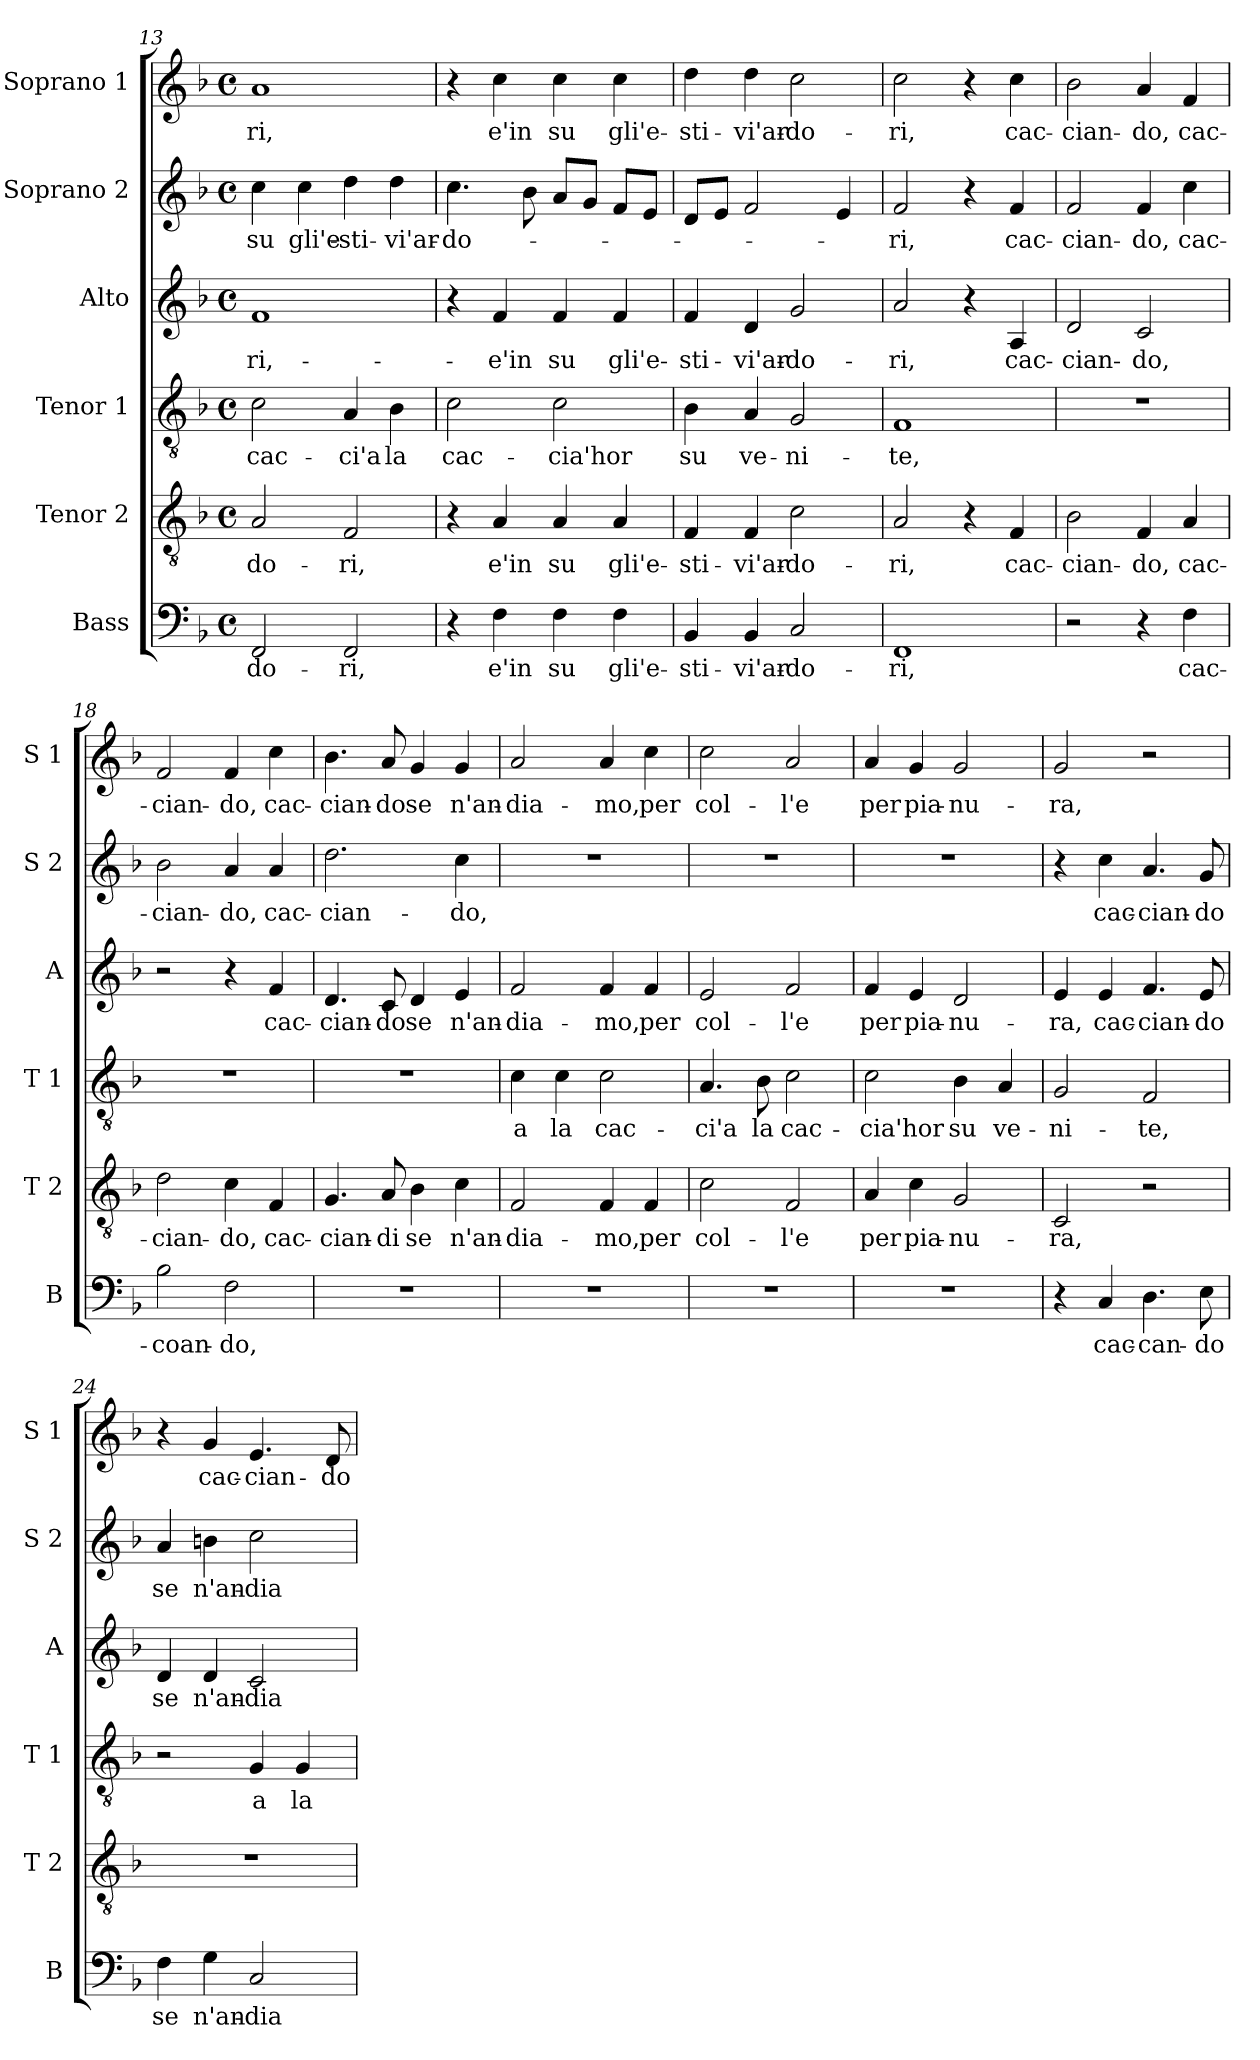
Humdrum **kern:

**kern	**text	**kern	**text	**kern	**text	**kern	**text	**kern	**text	**kern	**text
*part6	*part6	*part5	*part5	*part4	*part4	*part3	*part3	*part2	*part2	*part1	*part1
*staff6	*staff6	*staff5	*staff5	*staff4	*staff4	*staff3	*staff3	*staff2	*staff2	*staff1	*staff1
*I"Bass	*	*I"Tenor 2	*	*I"Tenor 1	*	*I"Alto	*	*I"Soprano 2	*	*I"Soprano 1	*
*I'B	*	*I'T 2	*	*I'T 1	*	*I'A	*	*I'S 2	*	*I'S 1	*
!!LO:PB:g=z
*clefF4	*	*clefGv2	*	*clefGv2	*	*clefG2	*	*clefG2	*	*clefG2	*
*k[b-]	*	*k[b-]	*	*k[b-]	*	*k[b-]	*	*k[b-]	*	*k[b-]	*
*F:	*	*F:	*	*F:	*	*F:	*	*F:	*	*F:	*
*M4/4	*	*M4/4	*	*M4/4	*	*M4/4	*	*M4/4	*	*M4/4	*
*met(c)	*	*met(c)	*	*met(c)	*	*met(c)	*	*met(c)	*	*met(c)	*
=13	=13	=13	=13	=13	=13	=13	=13	=13	=13	=13	=13
!	!LO:LY:b	!	!LO:LY:b	!	!LO:LY:b	!	!LO:LY:b	!	!LO:LY:b	!	!LO:LY:b
2FF/	-do-	2A/	-do-	2c\	cac-	1f	-ri,-	4cc\	su	1a	-ri,
!	!	!	!	!	!	!	!	!	!LO:LY:b	!	!
.	.	.	.	.	.	.	.	4cc\	gli'e-	.	.
!	!LO:LY:b	!	!LO:LY:b	!	!LO:LY:b	!	!	!	!LO:LY:b	!	!
2FF/	-ri,	2F/	-ri,	4A/	-ci'a	.	.	4dd\	-sti-	.	.
!	!	!	!	!	!LO:LY:b	!	!	!	!LO:LY:b	!	!
.	.	.	.	4B-\	la	.	.	4dd\	-vi'ar-	.	.
=14	=14	=14	=14	=14	=14	=14	=14	=14	=14	=14	=14
!	!	!	!	!	!LO:LY:b	!	!	!	!LO:LY:b	!	!
4r	.	4r	.	2c\	cac-	4r	.	4.cc\	-do-	4r	.
!	!LO:LY:b	!	!LO:LY:b	!	!	!	!LO:LY:b	!	!	!	!LO:LY:b
4F\	e'in	4A/	e'in	.	.	4f/	-e'in	.	.	4cc\	e'in
.	.	.	.	.	.	.	.	8b-\	.	.	.
!	!LO:LY:b	!	!LO:LY:b	!	!LO:LY:b	!	!LO:LY:b	!	!	!	!LO:LY:b
4F\	su	4A/	su	2c\	-cia'hor	4f/	su	8a/L	.	4cc\	su
.	.	.	.	.	.	.	.	8g/J	.	.	.
!	!LO:LY:b	!	!LO:LY:b	!	!	!	!LO:LY:b	!	!	!	!LO:LY:b
4F\	gli'e-	4A/	gli'e-	.	.	4f/	gli'e-	8f/L	.	4cc\	gli'e-
.	.	.	.	.	.	.	.	8e/J	.	.	.
=15	=15	=15	=15	=15	=15	=15	=15	=15	=15	=15	=15
!	!LO:LY:b	!	!LO:LY:b	!	!LO:LY:b	!	!LO:LY:b	!	!	!	!LO:LY:b
4BB-/	-sti-	4F/	-sti-	4B-\	su	4f/	-sti-	8d/L	.	4dd\	-sti-
.	.	.	.	.	.	.	.	8e/J	.	.	.
!	!LO:LY:b	!	!LO:LY:b	!	!LO:LY:b	!	!LO:LY:b	!	!	!	!LO:LY:b
4BB-/	-vi'ar-	4F/	-vi'ar-	4A/	ve-	4d/	-vi'ar-	2f/	.	4dd\	-vi'ar-
!	!LO:LY:b	!	!LO:LY:b	!	!LO:LY:b	!	!LO:LY:b	!	!	!	!LO:LY:b
2C/	-do-	2c\	-do-	2G/	-ni-	2g/	-do-	.	.	2cc\	-do-
.	.	.	.	.	.	.	.	4e/	.	.	.
=16	=16	=16	=16	=16	=16	=16	=16	=16	=16	=16	=16
!	!LO:LY:b	!	!LO:LY:b	!	!LO:LY:b	!	!LO:LY:b	!	!LO:LY:b	!	!LO:LY:b
1FF	-ri,	2A/	-ri,	1F	-te,	2a/	-ri,	2f/	-ri,	2cc\	-ri,
.	.	4r	.	.	.	4r	.	4r	.	4r	.
!	!	!	!LO:LY:b	!	!	!	!LO:LY:b	!	!LO:LY:b	!	!LO:LY:b
.	.	4F/	cac-	.	.	4A/	cac-	4f/	cac-	4cc\	cac-
=17	=17	=17	=17	=17	=17	=17	=17	=17	=17	=17	=17
!	!	!	!LO:LY:b	!	!	!	!LO:LY:b	!	!LO:LY:b	!	!LO:LY:b
2r	.	2B-\	-cian-	1r	.	2d/	-cian-	2f/	-cian-	2b-\	-cian-
!	!	!	!LO:LY:b	!	!	!	!LO:LY:b	!	!LO:LY:b	!	!LO:LY:b
4r	.	4F/	-do,	.	.	2c/	-do,	4f/	-do,	4a/	-do,
!	!LO:LY:b	!	!LO:LY:b	!	!	!	!	!	!LO:LY:b	!	!LO:LY:b
4F\	cac-	4A/	cac-	.	.	.	.	4cc\	cac-	4f/	cac-
=18	=18	=18	=18	=18	=18	=18	=18	=18	=18	=18	=18
!	!LO:LY:b	!	!LO:LY:b	!	!	!	!	!	!LO:LY:b	!	!LO:LY:b
2B-\	-coan-	2d\	-cian-	1r	.	2r	.	2b-\	-cian-	2f/	-cian-
!	!LO:LY:b	!	!LO:LY:b	!	!	!	!	!	!LO:LY:b	!	!LO:LY:b
2F\	-do,	4c\	-do,	.	.	4r	.	4a/	-do,	4f/	-do,
!	!	!	!LO:LY:b	!	!	!	!LO:LY:b	!	!LO:LY:b	!	!LO:LY:b
.	.	4F/	cac-	.	.	4f/	cac-	4a/	cac-	4cc\	cac-
!!LO:LB:g=z
=19	=19	=19	=19	=19	=19	=19	=19	=19	=19	=19	=19
!	!	!	!LO:LY:b	!	!	!	!LO:LY:b	!	!LO:LY:b	!	!LO:LY:b
1r	.	4.G/	-cian-	1r	.	4.d/	-cian-	2.dd\	-cian-	4.b-\	-cian-
!	!	!	!LO:LY:b	!	!	!	!LO:LY:b	!	!	!	!LO:LY:b
.	.	8A/	-di	.	.	8c/	-do	.	.	8a/	-do
!	!	!	!LO:LY:b	!	!	!	!LO:LY:b	!	!	!	!LO:LY:b
.	.	4B-\	se	.	.	4d/	se	.	.	4g/	se
!	!	!	!LO:LY:b	!	!	!	!LO:LY:b	!	!LO:LY:b	!	!LO:LY:b
.	.	4c\	n'an-	.	.	4e/	n'an-	4cc\	-do,	4g/	n'an-
=20	=20	=20	=20	=20	=20	=20	=20	=20	=20	=20	=20
!	!	!	!LO:LY:b	!	!LO:LY:b	!	!LO:LY:b	!	!	!	!LO:LY:b
1r	.	2F/	-dia-	4c\	a	2f/	-dia-	1r	.	2a/	-dia-
!	!	!	!	!	!LO:LY:b	!	!	!	!	!	!
.	.	.	.	4c\	la	.	.	.	.	.	.
!	!	!	!LO:LY:b	!	!LO:LY:b	!	!LO:LY:b	!	!	!	!LO:LY:b
.	.	4F/	-mo,	2c\	cac-	4f/	-mo,	.	.	4a/	-mo,
!	!	!	!LO:LY:b	!	!	!	!LO:LY:b	!	!	!	!LO:LY:b
.	.	4F/	per	.	.	4f/	per	.	.	4cc\	per
=21	=21	=21	=21	=21	=21	=21	=21	=21	=21	=21	=21
!	!	!	!LO:LY:b	!	!LO:LY:b	!	!LO:LY:b	!	!	!	!LO:LY:b
1r	.	2c\	col-	4.A/	-ci'a	2e/	col-	1r	.	2cc\	col-
!	!	!	!	!	!LO:LY:b	!	!	!	!	!	!
.	.	.	.	8B-\	la	.	.	.	.	.	.
!	!	!	!LO:LY:b	!	!LO:LY:b	!	!LO:LY:b	!	!	!	!LO:LY:b
.	.	2F/	-l'e	2c\	cac-	2f/	-l'e	.	.	2a/	-l'e
=22	=22	=22	=22	=22	=22	=22	=22	=22	=22	=22	=22
!	!	!	!LO:LY:b	!	!LO:LY:b	!	!LO:LY:b	!	!	!	!LO:LY:b
1r	.	4A/	per	2c\	-cia'hor	4f/	per	1r	.	4a/	per
!	!	!	!LO:LY:b	!	!	!	!LO:LY:b	!	!	!	!LO:LY:b
.	.	4c\	pia-	.	.	4e/	pia-	.	.	4g/	pia-
!	!	!	!LO:LY:b	!	!LO:LY:b	!	!LO:LY:b	!	!	!	!LO:LY:b
.	.	2G/	-nu-	4B-\	su	2d/	-nu-	.	.	2g/	-nu-
!	!	!	!	!	!LO:LY:b	!	!	!	!	!	!
.	.	.	.	4A/	ve-	.	.	.	.	.	.
=23	=23	=23	=23	=23	=23	=23	=23	=23	=23	=23	=23
!	!	!	!LO:LY:b	!	!LO:LY:b	!	!LO:LY:b	!	!	!	!LO:LY:b
4r	.	2C/	-ra,	2G/	-ni-	4e/	-ra,	4r	.	2g/	-ra,
!	!LO:LY:b	!	!	!	!	!	!LO:LY:b	!	!LO:LY:b	!	!
4C/	cac-	.	.	.	.	4e/	cac-	4cc\	cac-	.	.
!	!LO:LY:b	!	!	!	!LO:LY:b	!	!LO:LY:b	!	!LO:LY:b	!	!
4.D\	-can-	2r	.	2F/	-te,	4.f/	-cian-	4.a/	-cian-	2r	.
!	!LO:LY:b	!	!	!	!	!	!LO:LY:b	!	!LO:LY:b	!	!
8E\	-do	.	.	.	.	8e/	-do	8g/	-do	.	.
=24	=24	=24	=24	=24	=24	=24	=24	=24	=24	=24	=24
!	!LO:LY:b	!	!	!	!	!	!LO:LY:b	!	!LO:LY:b	!	!
4F\	se	1r	.	2r	.	4d/	se	4a/	se	4r	.
!	!LO:LY:b	!	!	!	!	!	!LO:LY:b	!	!LO:LY:b	!	!LO:LY:b
4G\	n'an-	.	.	.	.	4d/	n'an-	4bn\	n'an-	4g/	cac-
!	!LO:LY:b	!	!	!	!LO:LY:b	!	!LO:LY:b	!	!LO:LY:b	!	!LO:LY:b
2C/	-dia-	.	.	4G/	a	2c/	-dia-	2cc\	-dia-	4.e/	-cian-
!	!	!	!	!	!LO:LY:b	!	!	!	!	!	!
.	.	.	.	4G/	la	.	.	.	.	.	.
!	!	!	!	!	!	!	!	!	!	!	!LO:LY:b
.	.	.	.	.	.	.	.	.	.	8d/	-do
=	=	=	=	=	=	=	=	=	=	=	=
*-	*-	*-	*-	*-	*-	*-	*-	*-	*-	*-	*-
